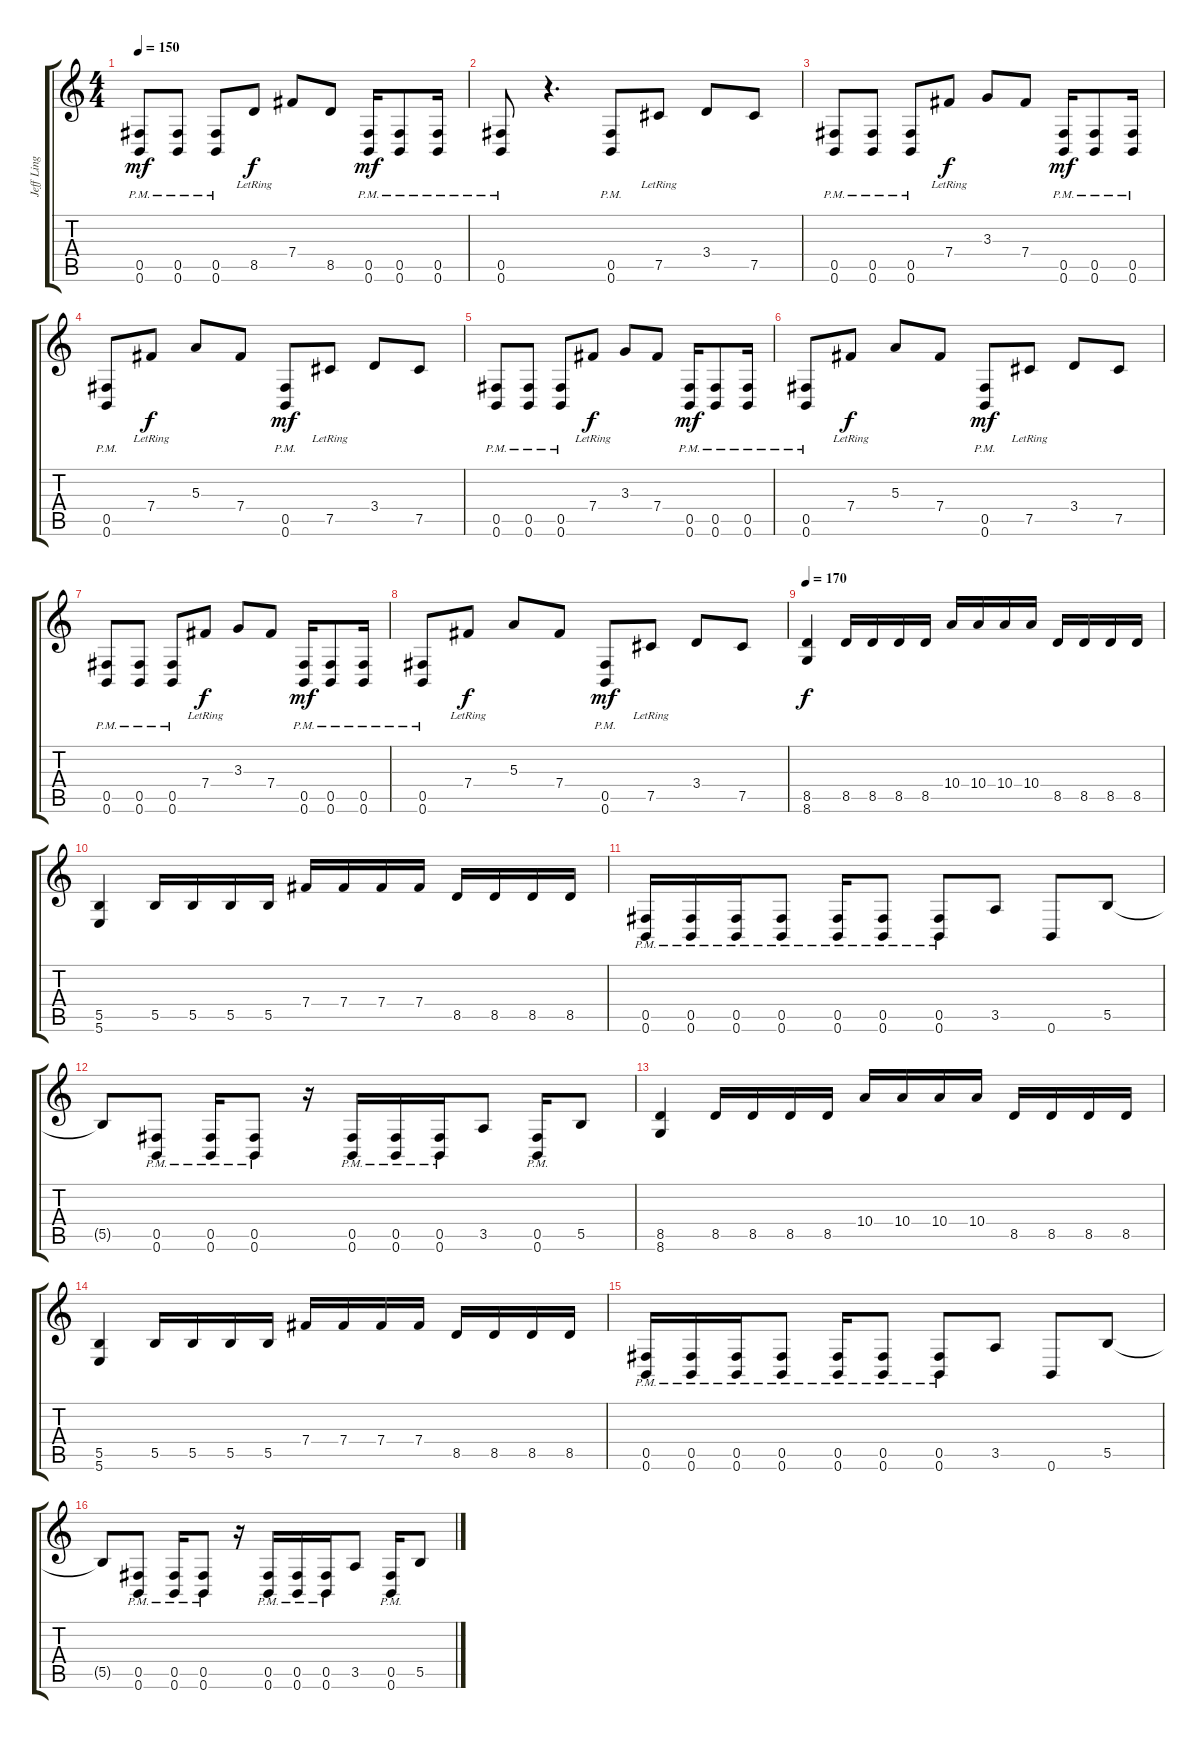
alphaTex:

\track ("Jeff Ling" "Jeff Ling") {instrument distortionguitar}
\staff {score tabs}
\tuning (Db4 Ab3 E3 B2 Gb2 B1) {hide}
\ts (4 4)
\tempo 150
\clef g2
\ks c
(0.5{pm} 0.6{pm}).8{dy mf} (0.5{pm} 0.6{pm}).8 (0.5{pm} 0.6{pm}).8 8.5{lr}.8{dy f} 7.4.8 8.5.8 (0.5{pm} 0.6{pm}).16{dy mf} (0.5{pm} 0.6{pm}).8 (0.5{pm} 0.6{pm}).16 |
(0.5{pm} 0.6{pm}).8 r.4{d} (0.5{pm} 0.6{pm}).8 7.5{lr}.8 3.4.8 7.5.8 |
(0.5{pm} 0.6{pm}).8 (0.5{pm} 0.6{pm}).8 (0.5{pm} 0.6{pm}).8 7.4{lr}.8{dy f} 3.3.8 7.4.8 (0.5{pm} 0.6{pm}).16{dy mf} (0.5{pm} 0.6{pm}).8 (0.5{pm} 0.6{pm}).16 |
(0.5{pm} 0.6{pm}).8 7.4{lr}.8{dy f} 5.3.8 7.4.8 (0.5{pm} 0.6{pm}).8{dy mf} 7.5{lr}.8 3.4.8 7.5.8 |
(0.5{pm} 0.6{pm}).8 (0.5{pm} 0.6{pm}).8 (0.5{pm} 0.6{pm}).8 7.4{lr}.8{dy f} 3.3.8 7.4.8 (0.5{pm} 0.6{pm}).16{dy mf} (0.5{pm} 0.6{pm}).8 (0.5{pm} 0.6{pm}).16 |
(0.5{pm} 0.6{pm}).8 7.4{lr}.8{dy f} 5.3.8 7.4.8 (0.5{pm} 0.6{pm}).8{dy mf} 7.5{lr}.8 3.4.8 7.5.8 |
(0.5{pm} 0.6{pm}).8 (0.5{pm} 0.6{pm}).8 (0.5{pm} 0.6{pm}).8 7.4{lr}.8{dy f} 3.3.8 7.4.8 (0.5{pm} 0.6{pm}).16{dy mf} (0.5{pm} 0.6{pm}).8 (0.5{pm} 0.6{pm}).16 |
(0.5{pm} 0.6{pm}).8 7.4{lr}.8{dy f} 5.3.8 7.4.8 (0.5{pm} 0.6{pm}).8{dy mf} 7.5{lr}.8 3.4.8 7.5.8 |
\tempo 170
(8.5 8.6).4{dy f} 8.5.16 8.5.16 8.5.16 8.5.16 10.4.16 10.4.16 10.4.16 10.4.16 8.5.16 8.5.16 8.5.16 8.5.16 |
(5.5 5.6).4 5.5.16 5.5.16 5.5.16 5.5.16 7.4.16 7.4.16 7.4.16 7.4.16 8.5.16 8.5.16 8.5.16 8.5.16 |
(0.5{pm} 0.6{pm}).16 (0.5{pm} 0.6{pm}).16 (0.5{pm} 0.6{pm}).16 (0.5{pm} 0.6{pm}).8 (0.5{pm} 0.6{pm}).16 (0.5{pm} 0.6{pm}).8 (0.5{pm} 0.6{pm}).8 3.5.8 0.6.8 5.5.8 |
5.5{t}.8 (0.5{pm} 0.6{pm}).8 (0.5{pm} 0.6{pm}).16 (0.5{pm} 0.6{pm}).8 r.16 (0.5{pm} 0.6{pm}).16 (0.5{pm} 0.6{pm}).16 (0.5{pm} 0.6{pm}).16 3.5.8 (0.5{pm} 0.6{pm}).16 5.5.8 |
(8.5 8.6).4 8.5.16 8.5.16 8.5.16 8.5.16 10.4.16 10.4.16 10.4.16 10.4.16 8.5.16 8.5.16 8.5.16 8.5.16 |
(5.5 5.6).4 5.5.16 5.5.16 5.5.16 5.5.16 7.4.16 7.4.16 7.4.16 7.4.16 8.5.16 8.5.16 8.5.16 8.5.16 |
(0.5{pm} 0.6{pm}).16 (0.5{pm} 0.6{pm}).16 (0.5{pm} 0.6{pm}).16 (0.5{pm} 0.6{pm}).8 (0.5{pm} 0.6{pm}).16 (0.5{pm} 0.6{pm}).8 (0.5{pm} 0.6{pm}).8 3.5.8 0.6.8 5.5.8 |
5.5{t}.8 (0.5{pm} 0.6{pm}).8 (0.5{pm} 0.6{pm}).16 (0.5{pm} 0.6{pm}).8 r.16 (0.5{pm} 0.6{pm}).16 (0.5{pm} 0.6{pm}).16 (0.5{pm} 0.6{pm}).16 3.5.8 (0.5{pm} 0.6{pm}).16 5.5.8
